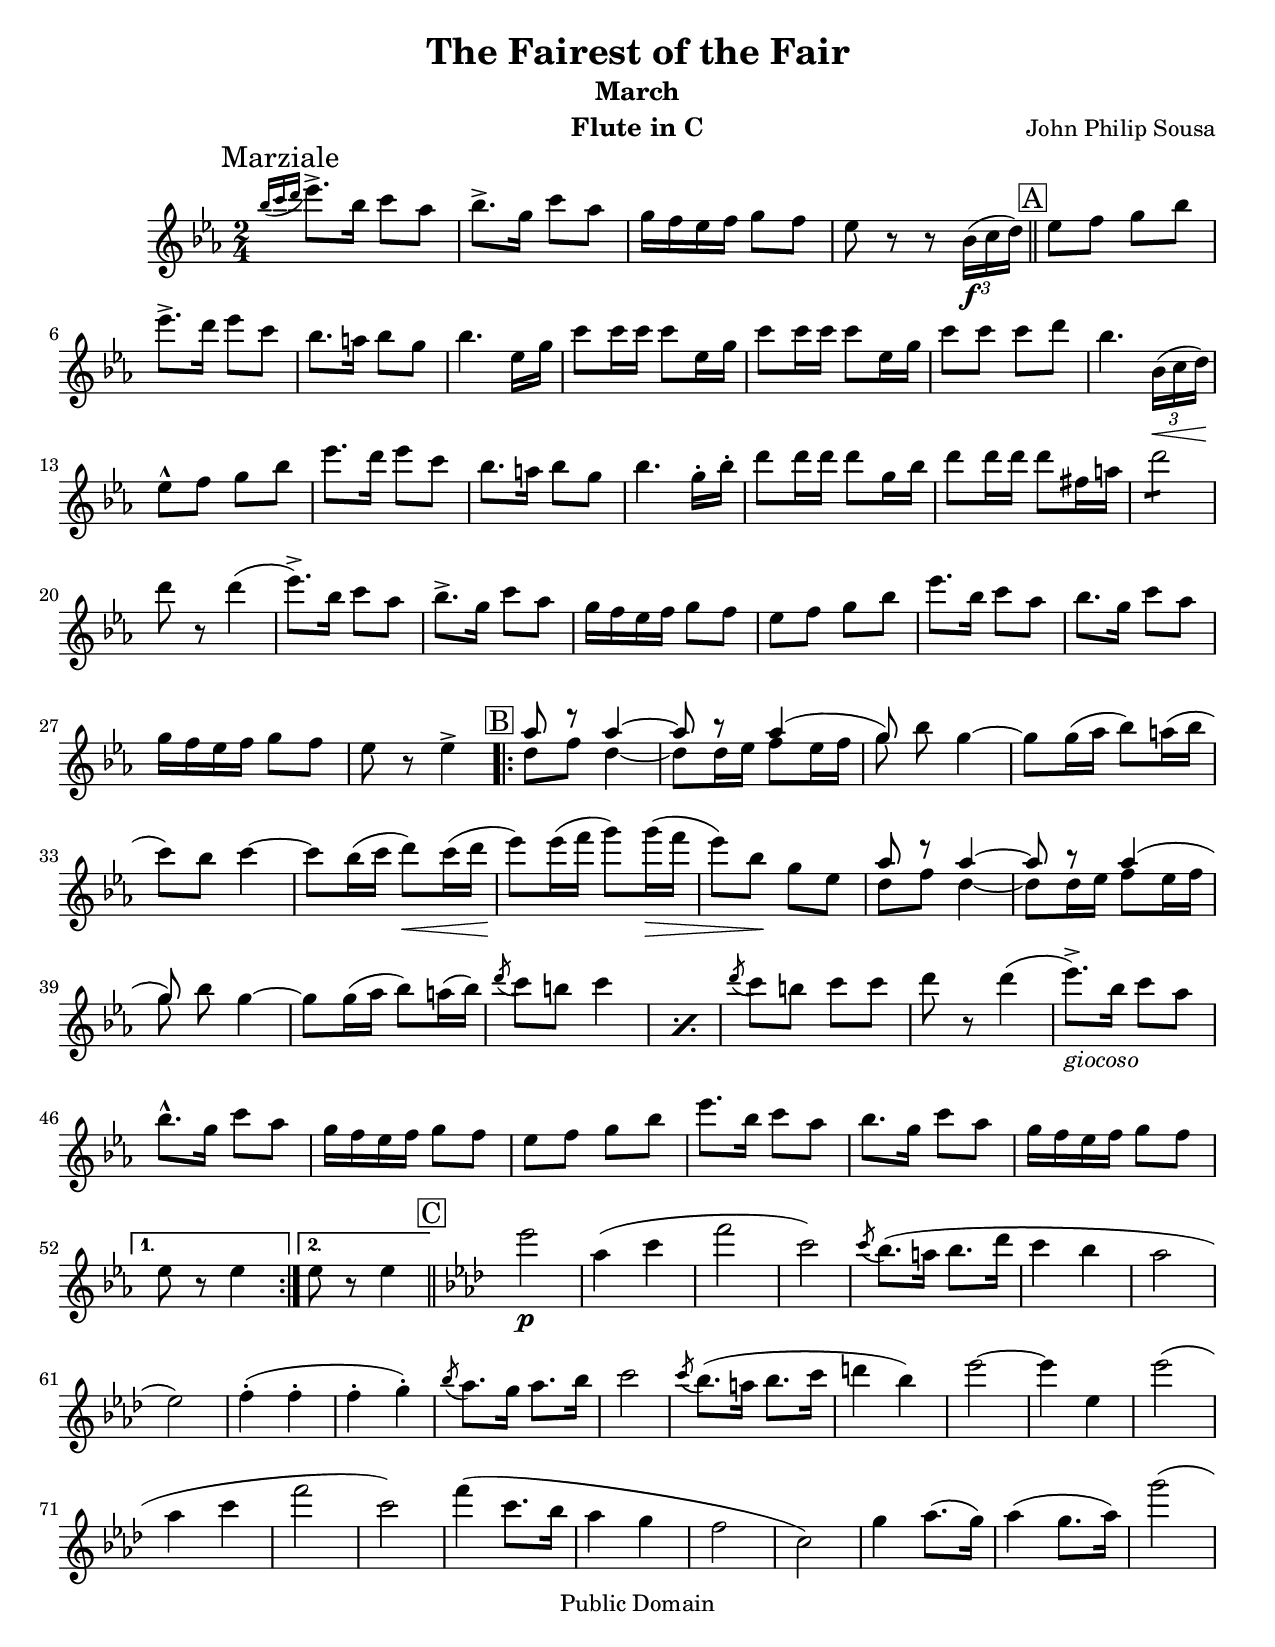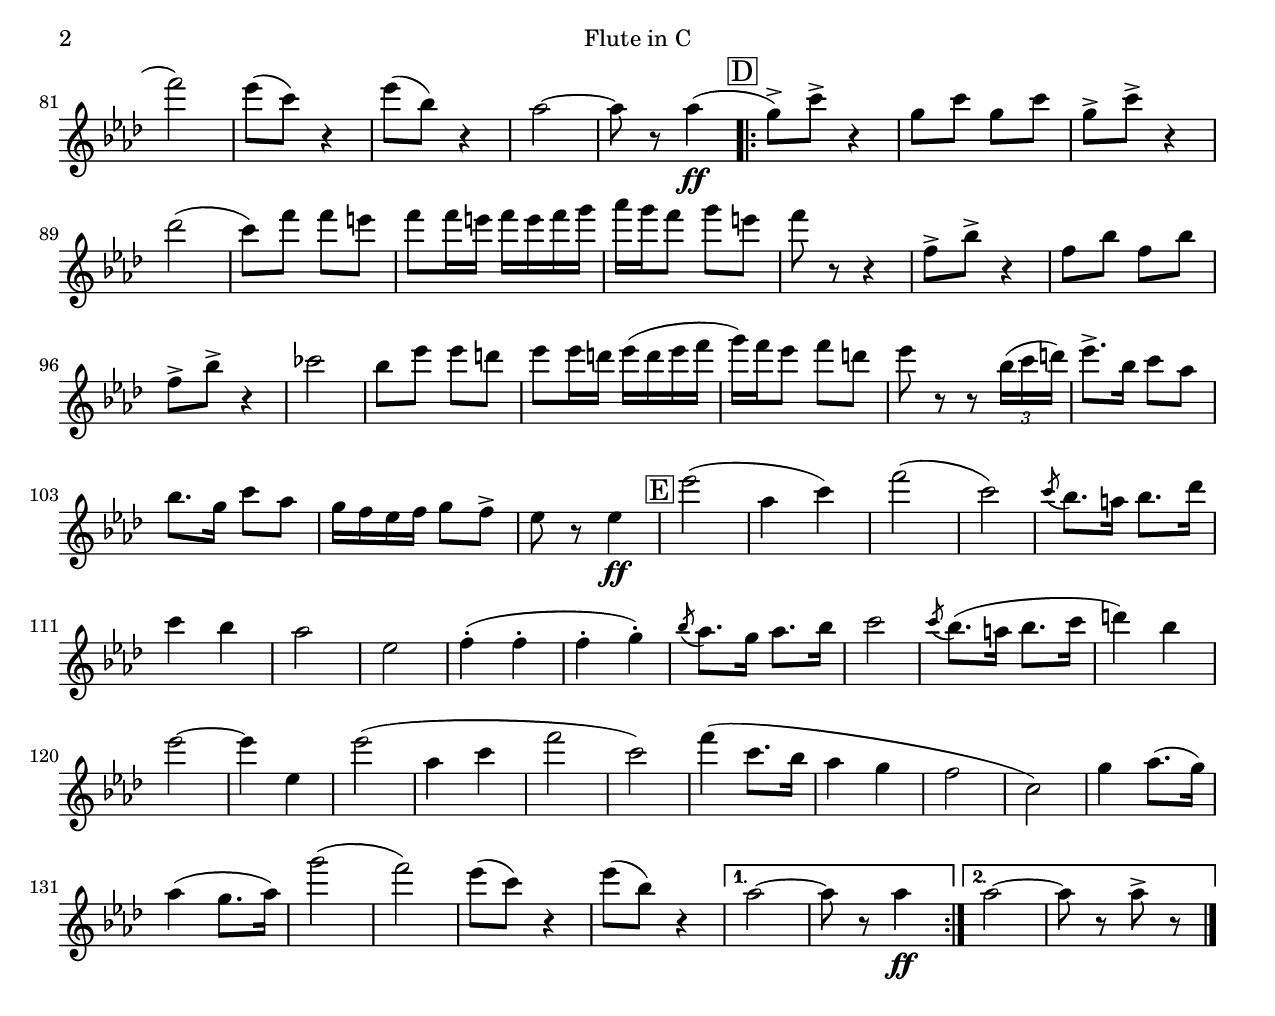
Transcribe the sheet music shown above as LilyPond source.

\version "2.16.2"
\include "JPSFotF.ly"

\paper {
  #(set-paper-size "letter")
}

\header {
  instrument = "Flute in C"
}

\score {
  \new Staff { 
    \set Staff.midiInstrument = "flute" 
    \override Score.RehearsalMark #'break-align-symbol = #'time-signature
    \time 2/4
    \mark "Marziale"
    <<
      \rehearsalMarks
      \fluteInC
    >>
  }
  
  \layout {}
  \midi {
    \tempo 4 = 120
  }
}